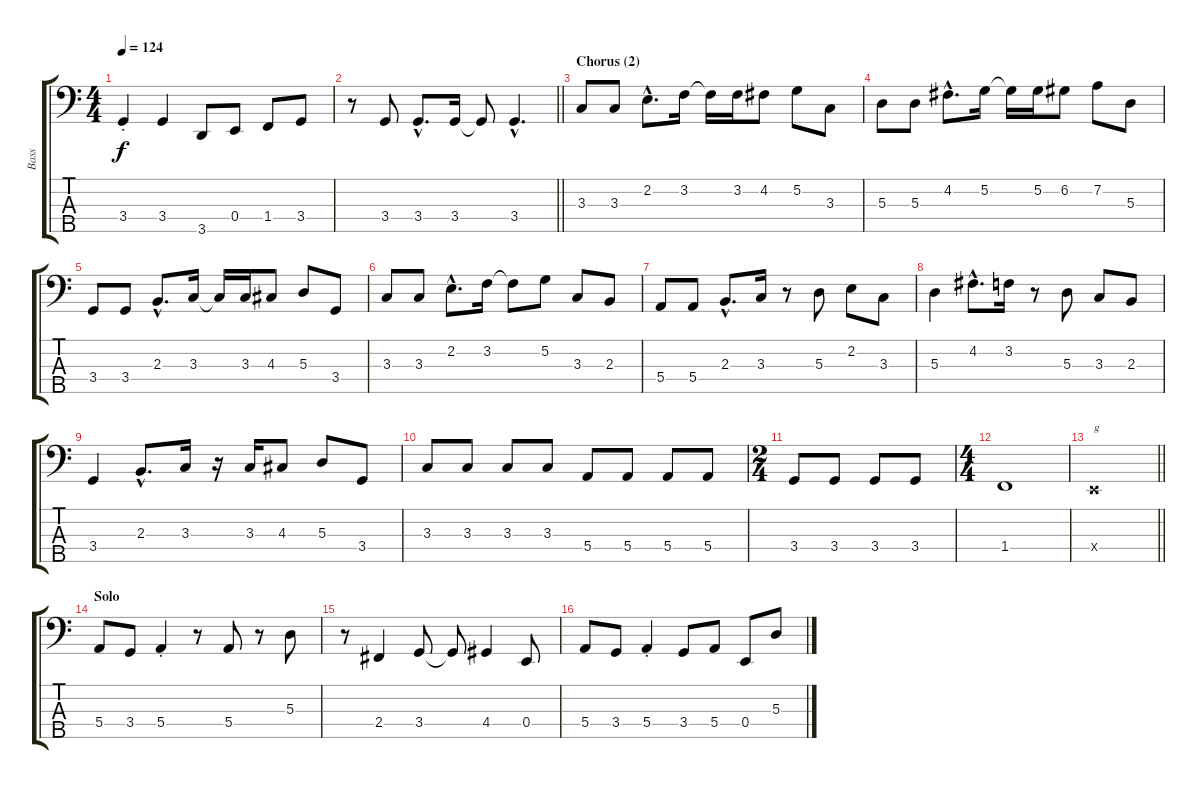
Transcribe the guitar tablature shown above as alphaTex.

\track ("Bass" "Bass") {instrument electricbassfinger}
\staff {score tabs}
\tuning (G2 D2 A1 E1 B0) {hide}
\ts (4 4)
\tempo 124
\clef f4
\ks aminor
3.4{st}.4{dy f} 3.4.4 3.5.8 0.4.8 1.4.8 3.4.8 |
\barLineRight lightlight
r.8 3.4.8 3.4{hac}.8{d} 3.4.16 3.4{t}.8 3.4{hac}.4{d} |
\section ("" "Chorus (2)")
3.3.8 3.3.8 2.2{hac}.8{d} 3.2.16 3.2{t}.16 3.2.16 4.2.8 5.2.8 3.3.8 |
5.3.8 5.3.8 4.2{hac}.8{d} 5.2.16 5.2{t}.16 5.2.16 6.2.8 7.2.8 5.3.8 |
3.4.8 3.4.8 2.3{hac}.8{d} 3.3.16 3.3{t}.16 3.3.16 4.3.8 5.3.8 3.4.8 |
3.3.8 3.3.8 2.2{hac}.8{d} 3.2.16 3.2{t}.8 5.2.8 3.3.8 2.3.8 |
5.4.8 5.4.8 2.3{hac}.8{d} 3.3.16 r.8 5.3.8 2.2.8 3.3.8 |
5.3.4 4.2{hac}.8{d} 3.2.16 r.8 5.3.8 3.3.8 2.3.8 |
3.4.4 2.3{hac}.8{d} 3.3.16 r.16 3.3.16 4.3.8 5.3.8 3.4.8 |
3.3.8 3.3.8 3.3.8 3.3.8 5.4.8 5.4.8 5.4.8 5.4.8 |
\ts (2 4)
3.4.8 3.4.8 3.4.8 3.4.8 |
\ts (4 4)
1.4.1 |
\barLineRight lightlight
0.4{x}.1{txt "g"} |
\section ("" "Solo")
5.4.8 3.4.8 5.4{st}.4 r.8 5.4.8 r.8 5.3.8 |
r.8 2.4.4 3.4.8 3.4{t}.8 4.4.4 0.4.8 |
5.4.8 3.4.8 5.4{st}.4 3.4.8 5.4.8 0.4.8 5.3.8
